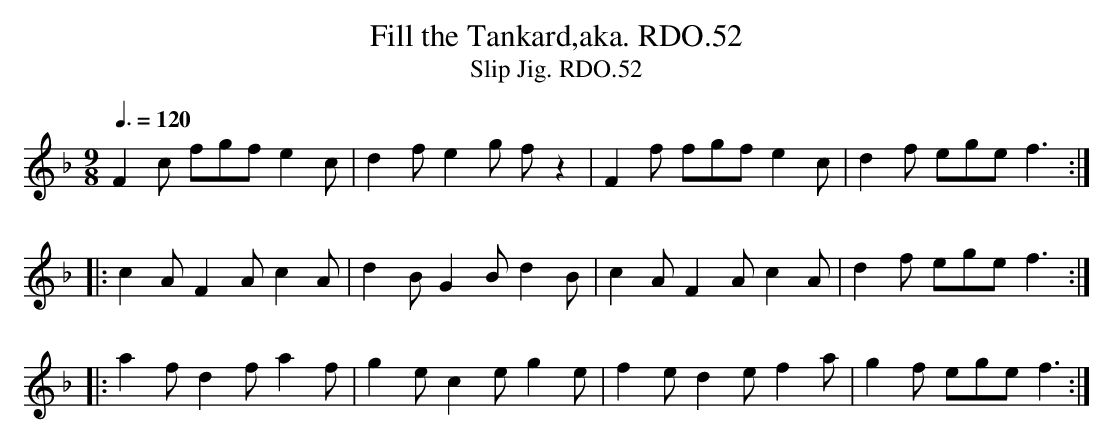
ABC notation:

X:1
T:Fill the Tankard,aka. RDO.52
T:Slip Jig. RDO.52
M:9/8
L:1/8
Q:3/8=120
K:F
F2c fgf e2c|d2fe2g fz2|F2f fgf e2c|d2f ege f3:|
|:c2AF2Ac2A|d2BG2Bd2B|c2AF2Ac2A|d2f ege f3:|
|:a2fd2fa2f|g2ec2eg2e|f2ed2ef2a|g2f ege f3:|
